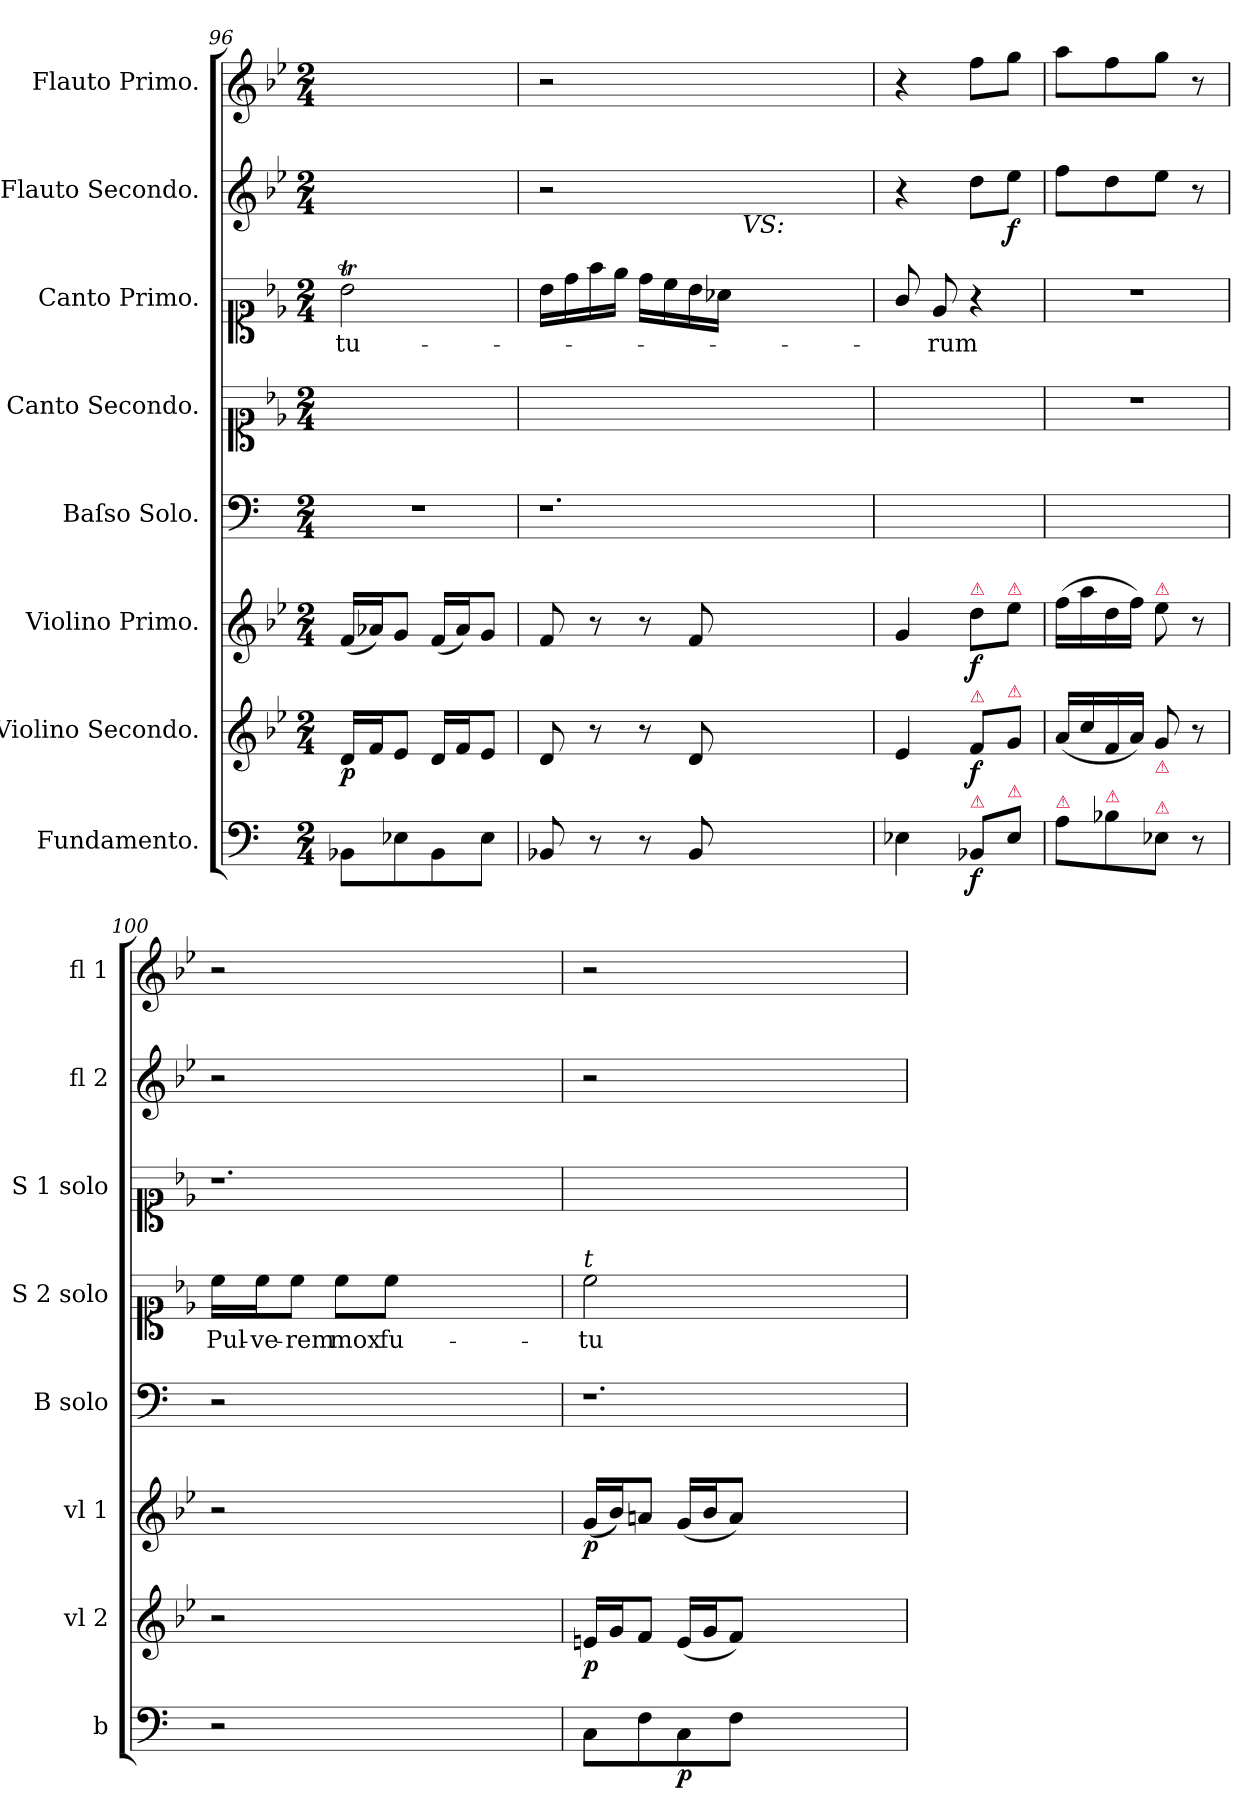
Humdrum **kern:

**kern	**dynam	**kern	**dynam	**kern	**dynam	**kern	**kern	**text	**kern	**text	**kern	**dynam	**kern
*part8	*part8	*part7	*part7	*part6	*part6	*part5	*part4	*part4	*part3	*part3	*part2	*part2	*part1
*staff8	*staff8	*staff7	*staff7	*staff6	*staff6	*staff5	*staff4	*staff4	*staff3	*staff3	*staff2	*staff2	*staff1
*I"Fundamento.	*	*I"Violino Secondo.	*	*I"Violino Primo.	*	*I"Baſso Solo.	*I"Canto Secondo.	*	*I"Canto Primo.	*	*I"Flauto Secondo.	*	*I"Flauto Primo.
*I'b	*	*I'vl 2	*	*I'vl 1	*	*I'B solo	*I'S 2 solo	*	*I'S 1 solo	*	*I'fl 2	*	*I'fl 1
*clefF4	*	*clefG2	*	*clefG2	*	*clefF4	*clefC1	*	*clefC1	*	*clefG2	*	*clefG2
*	*	*k[b-e-]	*	*k[b-e-]	*	*	*k[b-e-]	*	*k[b-e-]	*	*k[b-e-]	*	*k[b-e-]
*M2/4	*	*M2/4	*	*M2/4	*	*M2/4	*M2/4	*	*M2/4	*	*M2/4	*	*M2/4
=96	=96	=96	=96	=96	=96	=96	=96	=96	=96	=96	=96	=96	=96
8BB-\L	.	16d/LL	p	(16f/LL	.	2r	2ryy	.	2b-T\	-tu-	2ryy	.	2ryy
.	.	16f/J	.	16a-X/J)	.	.	.	.	.	.	.	.	.
!	!	!	!	!	!LO:DY:b	!	!	!	!	!	!	!	!
8E-\	.	8e-/J	.	8g/J	pia&colon;	.	.	.	.	.	.	.	.
8BB-\	.	16d/LL	.	(16f/LL	.	.	.	.	.	.	.	.	.
.	.	16f/J	.	16a-/J)	.	.	.	.	.	.	.	.	.
8E-\J	.	8e-/J	.	8g/J	.	.	.	.	.	.	.	.	.
=97	=97	=97	=97	=97	=97	=97	=97	=97	=97	=97	=97	=97	=97
8BB-/	.	8d/	.	8f/	.	1.r	1.ryy	.	16b-\LL	.	2r	.	2r
.	.	.	.	.	.	.	.	.	16dd\	.	.	.	.
8r	.	8r	.	8r	.	.	.	.	16ff\	.	.	.	.
.	.	.	.	.	.	.	.	.	16ee-\JJ	.	.	.	.
8r	.	8r	.	8r	.	.	.	.	16dd\LL	.	.	.	.
.	.	.	.	.	.	.	.	.	16cc\	.	.	.	.
8BB-/	.	8d/	.	8f/	.	.	.	.	16b-\	.	.	.	.
.	.	.	.	.	.	.	.	.	16a-X\JJ	.	.	.	.
!	!	!	!	!	!	!	!	!	!	!	!LO:TX:b:i:t=VS&colon;	!	!
1ryy	.	1ryy	.	1ryy	.	.	.	.	1ryy	.	1ryy	.	1ryy
=98	=98	=98	=98	=98	=98	=98	=98	=98	=98	=98	=98	=98	=98
4E-\	.	4e-/	.	4g/	.	2ryy	2ryy	.	8g/	.	4r	.	4r
.	.	.	.	.	.	.	.	.	8e-/	-rum	.	.	.
!	!	!	!	!LO:TX:a:color=crimson:t=⚠	!	!	!	!	!	!	!	!	!
!	!	!LO:TX:a:color=crimson:t=⚠	!	!	!	!	!	!	!	!	!	!	!
!LO:TX:a:color=crimson:t=⚠	!	!	!	!	!	!	!	!	!	!	!	!	!
!	!	!	!	!	!LO:DY:b	!	!	!	!	!	!	!	!
8BB-/L	f	8f/L	f	8dd\L	f	.	.	.	4r	.	8dd\L	.	8ff\L
!	!	!	!	!LO:TX:a:color=crimson:t=⚠	!	!	!	!	!	!	!	!	!
!	!	!LO:TX:a:color=crimson:t=⚠	!	!	!	!	!	!	!	!	!	!	!
!LO:TX:a:color=crimson:t=⚠	!	!	!	!	!	!	!	!	!	!	!	!	!
8E-/J	.	8g/J	.	8ee-\J	.	.	.	.	.	.	8ee-\J	f	8gg\J
=99	=99	=99	=99	=99	=99	=99	=99	=99	=99	=99	=99	=99	=99
!LO:TX:a:color=crimson:t=⚠	!	!	!	!	!	!	!	!	!	!	!	!	!
8A\L	.	(16a/LL	.	(16ff\LL	.	2ryy	2r	.	2r	.	8ff\L	.	8aa\L
.	.	16cc/	.	16aa\	.	.	.	.	.	.	.	.	.
!LO:TX:a:color=crimson:t=⚠	!	!	!	!	!	!	!	!	!	!	!	!	!
8B-\	.	16f/	.	16dd\	.	.	.	.	.	.	8dd\	.	8ff\
.	.	16a/JJ)	.	16ff\JJ)	.	.	.	.	.	.	.	.	.
!	!	!	!	!LO:TX:a:color=crimson:t=⚠	!	!	!	!	!	!	!	!	!
!	!	!LO:TX:b:color=crimson:t=⚠	!	!	!	!	!	!	!	!	!	!	!
!LO:TX:a:color=crimson:t=⚠	!	!	!	!	!	!	!	!	!	!	!	!	!
8E-\J	.	8g/	.	8ee-\	.	.	.	.	.	.	8ee-\J	.	8gg\J
8r	.	8r	.	8r	.	.	.	.	.	.	8r	.	8r
=100	=100	=100	=100	=100	=100	=100	=100	=100	=100	=100	=100	=100	=100
2r	.	2r	.	2r	.	2r	16cc\LL	Pul-	1.r	.	2r	.	2r
.	.	.	.	.	.	.	16cc\J	-ve-	.	.	.	.	.
.	.	.	.	.	.	.	8cc\J	-rem	.	.	.	.	.
.	.	.	.	.	.	.	8cc\L	mox	.	.	.	.	.
.	.	.	.	.	.	.	8cc\J	fu-	.	.	.	.	.
1ryy	.	1ryy	.	1ryy	.	1ryy	1ryy	.	.	.	1ryy	.	1ryy
=101	=101	=101	=101	=101	=101	=101	=101	=101	=101	=101	=101	=101	=101
!	!	!	!	!	!	!	!LO:TX:a:i:t=t	!	!	!	!	!	!
!	!	!	!	!	!LO:DY:b	!	!	!	!	!	!	!	!
8C\L	.	16en/LL	p	(16g/LL	p	1.r	2cc\	-tu-	1.ryy	.	2r	.	2r
.	.	16g/J	.	16b-/J)	.	.	.	.	.	.	.	.	.
8F\	.	8f/J	.	8an/J	.	.	.	.	.	.	.	.	.
8C\	p	(16e/LL	.	(16g/LL	.	.	.	.	.	.	.	.	.
.	.	16g/J	.	16b-/J	.	.	.	.	.	.	.	.	.
8F\J	.	8f/J)	.	8a/J)	.	.	.	.	.	.	.	.	.
1ryy	.	1ryy	.	1ryy	.	.	1ryy	.	.	.	1ryy	.	1ryy
=	=	=	=	=	=	=	=	=	=	=	=	=	=
*-	*-	*-	*-	*-	*-	*-	*-	*-	*-	*-	*-	*-	*-
